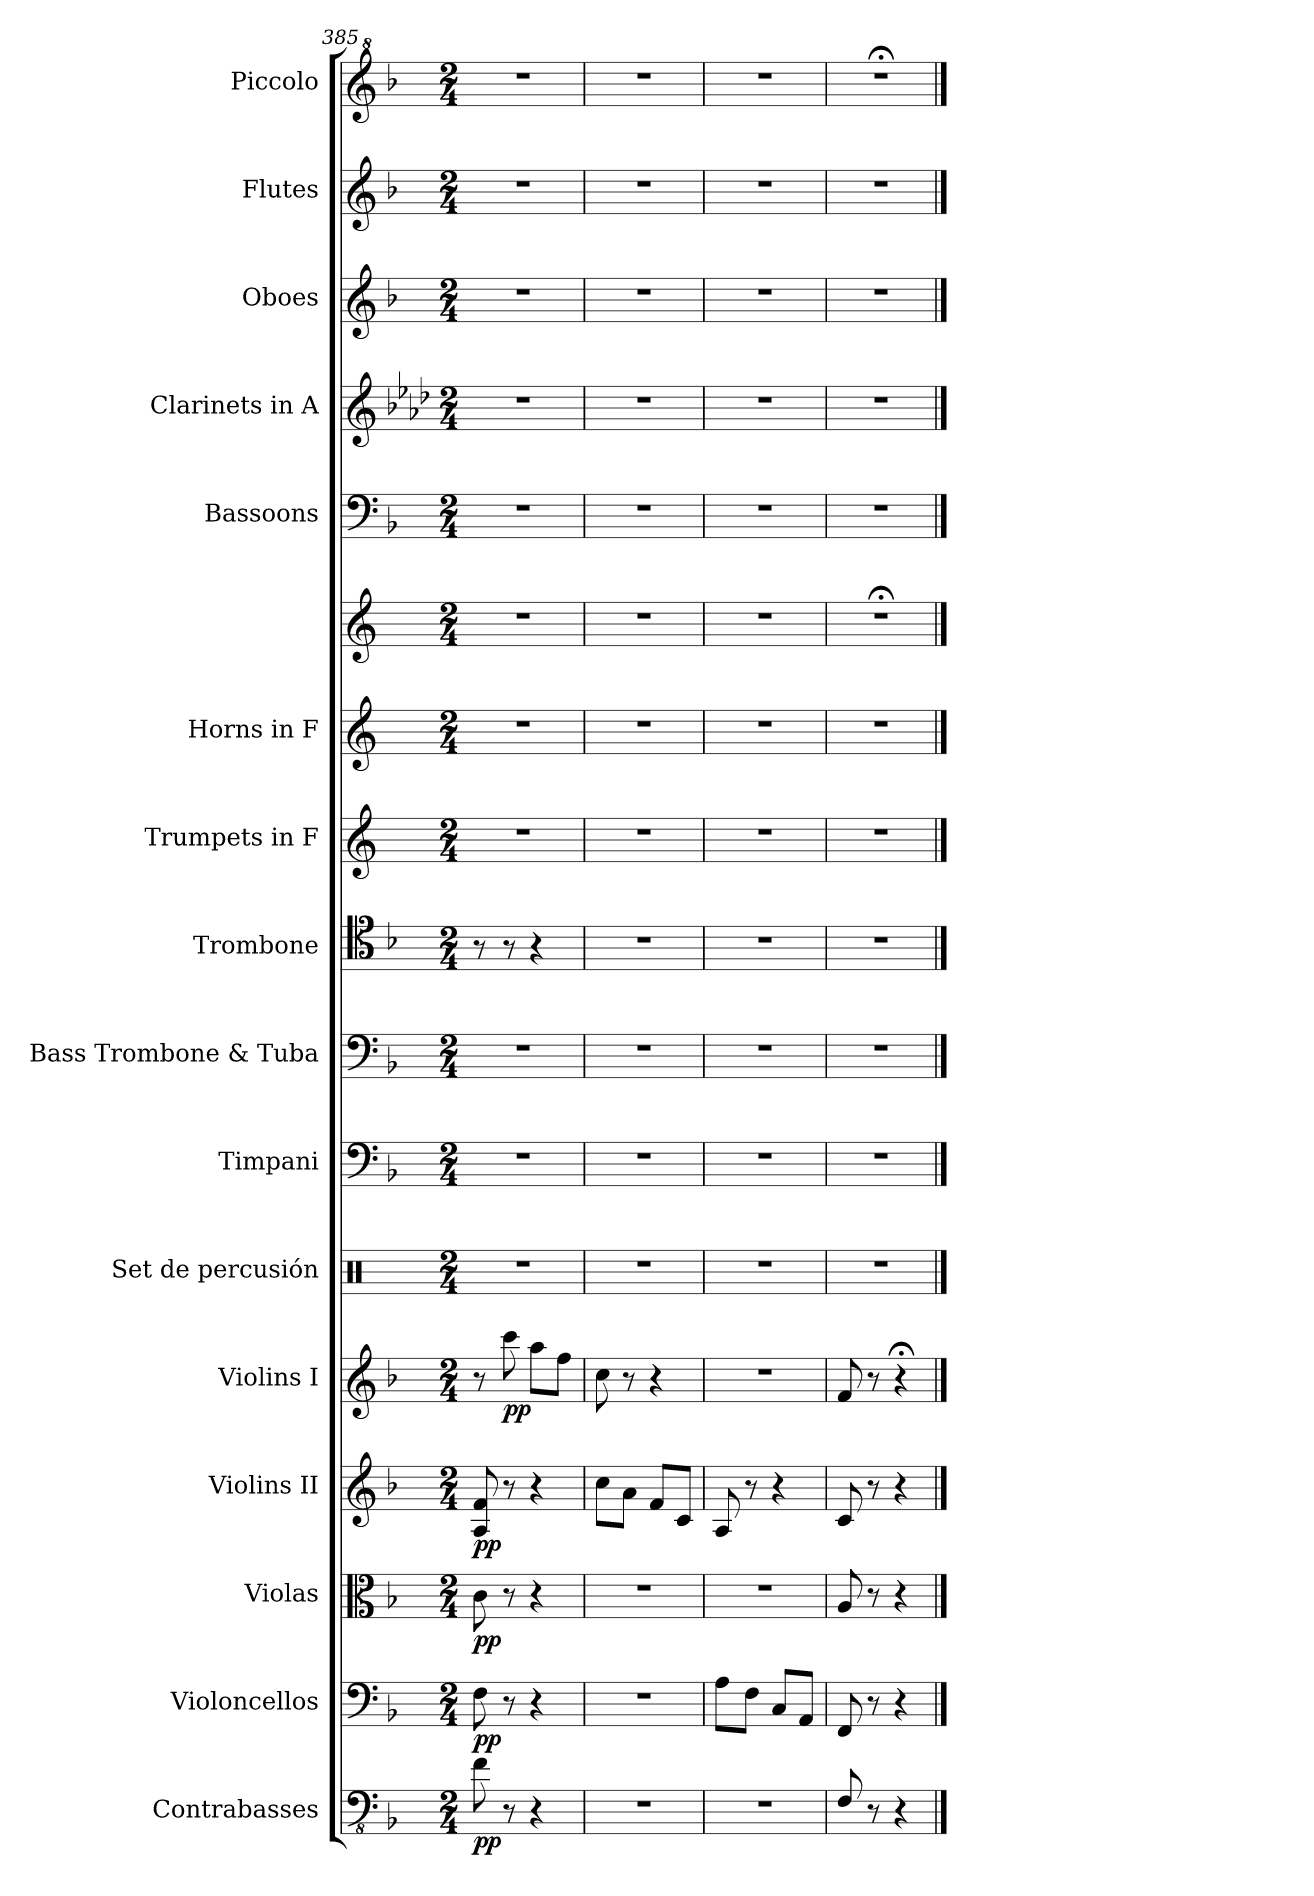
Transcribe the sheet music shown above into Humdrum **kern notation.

**kern	**dynam	**kern	**dynam	**kern	**dynam	**kern	**dynam	**kern	**dynam	**kern	**kern	**kern	**kern	**kern	**kern	**kern	**kern	**kern	**kern	**kern	**kern
*part16	*part16	*part15	*part15	*part14	*part14	*part13	*part13	*part12	*part12	*part11	*part10	*part9	*part8	*part7	*part6	*part6	*part5	*part4	*part3	*part2	*part1
*staff17	*staff17	*staff16	*staff16	*staff15	*staff15	*staff14	*staff14	*staff13	*staff13	*staff12	*staff11	*staff10	*staff9	*staff8	*staff7	*staff6	*staff5	*staff4	*staff3	*staff2	*staff1
*I"Contrabasses	*	*I"Violoncellos	*	*I"Violas	*	*I"Violins II	*	*I"Violins I	*	*I"Set de percusión	*I"Timpani	*I"Bass Trombone &amp; Tuba	*I"Trombone	*I"Trumpets in F	*I"Horns in F	*	*I"Bassoons	*I"Clarinets in A	*I"Oboes	*I"Flutes	*I"Piccolo
*I'Cb.	*	*I'Vc.	*	*I'Vla.	*	*I'Vln. II	*	*I'Vln. I	*	*I'Perc.	*I'Timp.	*I'Bs. Tbn. &amp;. Tba.	*I'Tbn.	*	*	*	*I'Bsn.	*I'Cl. A	*I'Ob.	*I'Fl.	*I'Picc.
*clefFv4	*	*clefF4	*	*clefC3	*	*clefG2	*	*clefG2	*	*clefX	*clefF4	*clefF4	*clefC4	*clefG2	*clefG2	*clefG2	*clefF4	*clefG2	*clefG2	*clefG2	*clefG^2
*ITrd7c12	*	*	*	*	*	*	*	*	*	*	*	*	*	*ITrd4c7	*ITrd4c7	*ITrd4c7	*	*ITrd2c3	*	*	*ITrd-7c-12
*k[b-]	*	*k[b-]	*	*k[b-]	*	*k[b-]	*	*k[b-]	*	*k[]	*k[b-]	*k[b-]	*k[b-]	*k[b-]	*k[b-]	*k[b-]	*k[b-]	*k[b-]	*k[b-]	*k[b-]	*k[b-]
*M2/4	*	*M2/4	*	*M2/4	*	*M2/4	*	*M2/4	*	*M2/4	*M2/4	*M2/4	*M2/4	*M2/4	*M2/4	*M2/4	*M2/4	*M2/4	*M2/4	*M2/4	*M2/4
=385	=385	=385	=385	=385	=385	=385	=385	=385	=385	=385	=385	=385	=385	=385	=385	=385	=385	=385	=385	=385	=385
!	!LO:DY:b	!	!LO:DY:b	!	!LO:DY:b	!	!LO:DY:b	!	!	!	!	!	!	!	!	!	!	!	!	!	!
8FF\	pp	8F\	pp	8c\	pp	8A/ 8f/	pp	8r	.	2r	2r	2r	8r	2r	2r	2r	2r	2r	2r	2r	2r
!	!	!	!	!	!	!	!	!	!LO:DY:b	!	!	!	!	!	!	!	!	!	!	!	!
8r	.	8r	.	8r	.	8r	.	8ccc\	pp	.	.	.	8r	.	.	.	.	.	.	.	.
4r	.	4r	.	4r	.	4r	.	8aa\L	.	.	.	.	4r	.	.	.	.	.	.	.	.
.	.	.	.	.	.	.	.	8ff\J	.	.	.	.	.	.	.	.	.	.	.	.	.
=386	=386	=386	=386	=386	=386	=386	=386	=386	=386	=386	=386	=386	=386	=386	=386	=386	=386	=386	=386	=386	=386
2r	.	2r	.	2r	.	8cc\L	.	8cc\	.	2r	2r	2r	2r	2r	2r	2r	2r	2r	2r	2r	2r
.	.	.	.	.	.	8a\J	.	8r	.	.	.	.	.	.	.	.	.	.	.	.	.
.	.	.	.	.	.	8f/L	.	4r	.	.	.	.	.	.	.	.	.	.	.	.	.
.	.	.	.	.	.	8c/J	.	.	.	.	.	.	.	.	.	.	.	.	.	.	.
=387	=387	=387	=387	=387	=387	=387	=387	=387	=387	=387	=387	=387	=387	=387	=387	=387	=387	=387	=387	=387	=387
2r	.	8A\L	.	2r	.	8A/	.	2r	.	2r	2r	2r	2r	2r	2r	2r	2r	2r	2r	2r	2r
.	.	8F\J	.	.	.	8r	.	.	.	.	.	.	.	.	.	.	.	.	.	.	.
.	.	8C/L	.	.	.	4r	.	.	.	.	.	.	.	.	.	.	.	.	.	.	.
.	.	8AA/J	.	.	.	.	.	.	.	.	.	.	.	.	.	.	.	.	.	.	.
=388	=388	=388	=388	=388	=388	=388	=388	=388	=388	=388	=388	=388	=388	=388	=388	=388	=388	=388	=388	=388	=388
8FFF/	.	8FF/	.	8A/	.	8c/	.	8f/	.	2r	2r	2r	2r	2r	2r	2r;<	2r	2r	2r	2r	2r;<
8r	.	8r	.	8r	.	8r	.	8r	.	.	.	.	.	.	.	.	.	.	.	.	.
4r	.	4r	.	4r	.	4r	.	4r;<	.	.	.	.	.	.	.	.	.	.	.	.	.
==	==	==	==	==	==	==	==	==	==	==	==	==	==	==	==	==	==	==	==	==	==
*-	*-	*-	*-	*-	*-	*-	*-	*-	*-	*-	*-	*-	*-	*-	*-	*-	*-	*-	*-	*-	*-
